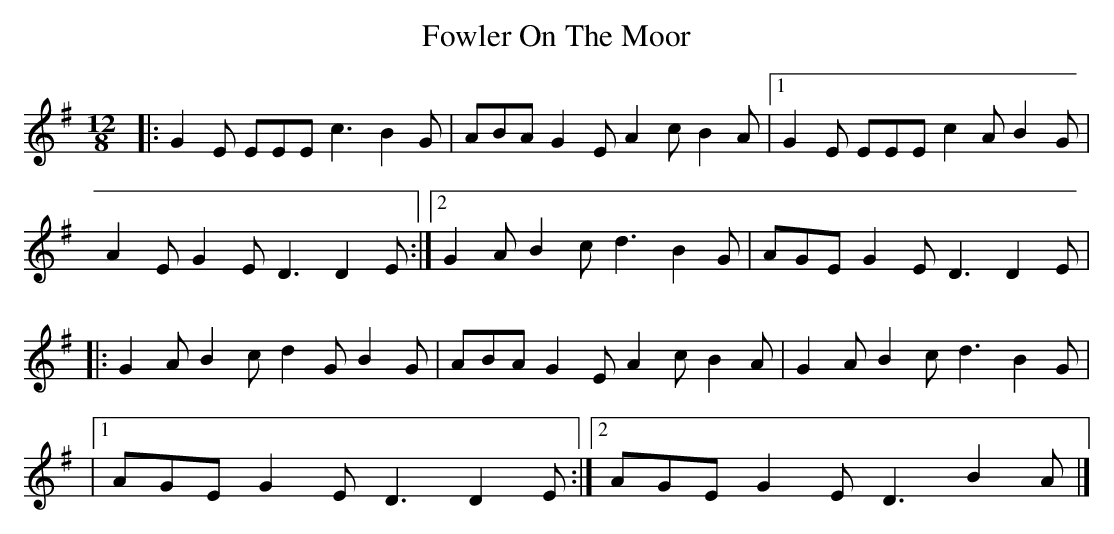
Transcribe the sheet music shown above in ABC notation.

X:1
T: Fowler On The Moor
M: 12/8
L: 1/8
K: Gmaj
|: G2E EEE c3 B2G | ABA G2E A2c B2A |1 G2E EEE c2A B2G |
A2E G2E D3 D2E :|2 G2A B2c d3 B2G | AGE G2E D3 D2E |
|: G2A B2c d2G B2G | ABA G2E A2c B2A | G2A B2c d3 B2G |
|1 AGE G2E D3 D2E :|2 AGE G2E D3 B2A |]
